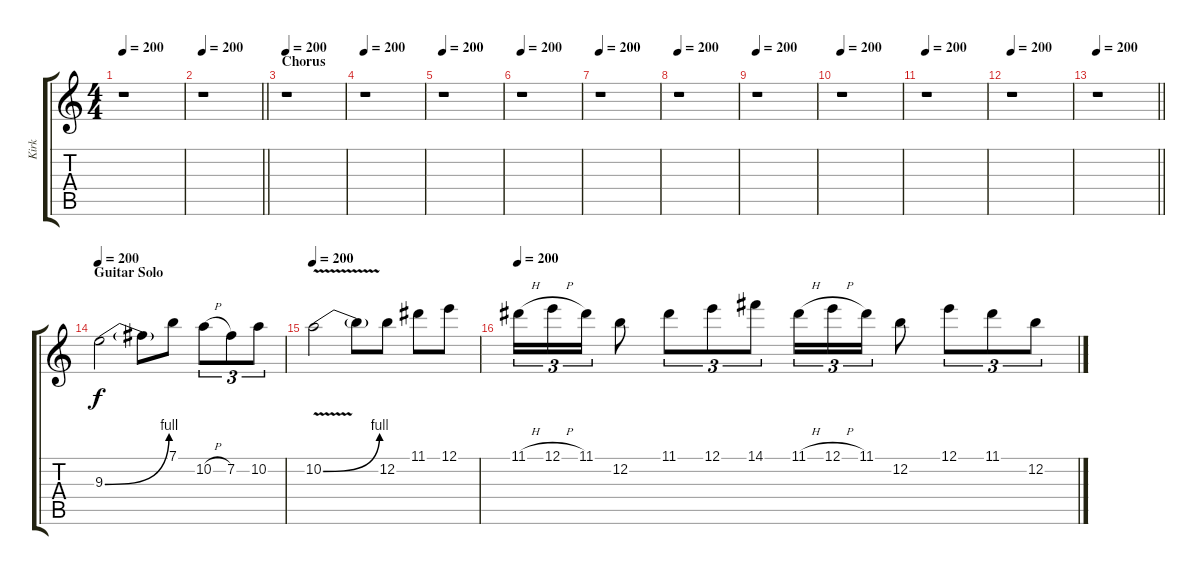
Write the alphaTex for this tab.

\track ("Kirk" "Kirk") {instrument distortionguitar}
\staff {score tabs}
\tuning (E4 B3 G3 D3 A2 E2) {hide}
\ts (4 4)
\tempo 200
\clef g2
\ks c
r.1{dy f} |
\tempo 200
\barLineRight lightlight
r.1 |
\section ("" "Chorus")
\tempo 200
r.1 |
\tempo 200
r.1 |
\tempo 200
r.1 |
\tempo 200
r.1 |
\tempo 200
r.1 |
\tempo 200
r.1 |
\tempo 200
r.1 |
\tempo 200
r.1 |
\tempo 200
r.1 |
\tempo 200
r.1 |
\tempo 200
\barLineRight lightlight
r.1 |
\section ("" "Guitar Solo")
\tempo 200
9.3{be (bend 0 0 60 4)}.2{volume 15} 9.3{t}.8 7.1.8 10.2{h}.8{tu (3 2)} 7.2.8{tu (3 2)} 10.2.8{tu (3 2)} |
\tempo 200
10.2{be (bend 0 0 60 4) v}.2 10.2{t}.8 12.2.8 11.1.8 12.1.8 |
\tempo 200
11.1{h}.16{tu (3 2)} 12.1{h}.16{tu (3 2)} 11.1.16{tu (3 2)} 12.2.8 11.1.8{tu (3 2)} 12.1.8{tu (3 2)} 14.1.8{tu (3 2)} 11.1{h}.16{tu (3 2)} 12.1{h}.16{tu (3 2)} 11.1.16{tu (3 2)} 12.2.8 12.1.8{tu (3 2)} 11.1.8{tu (3 2)} 12.2.8{tu (3 2)}
